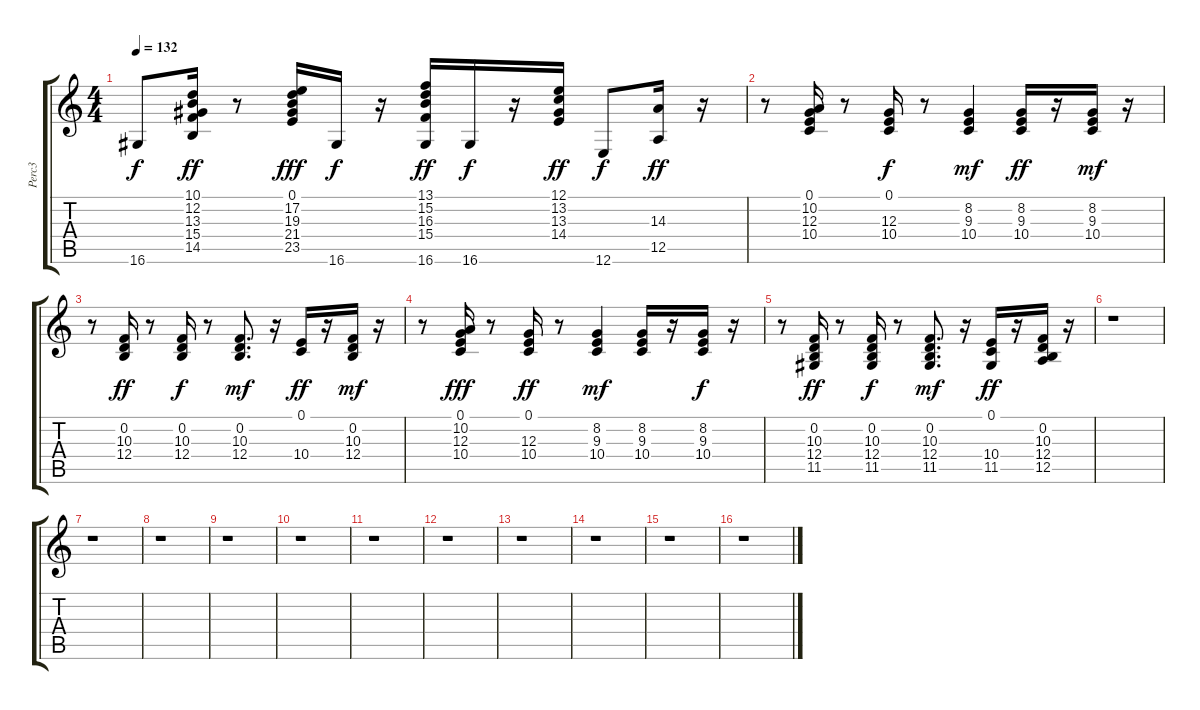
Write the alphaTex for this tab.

\track ("Perc3" "Perc3") {instrument oboe}
\staff {score tabs}
\tuning (E4 B3 G3 D3 A2 E2) {hide}
\ts (4 4)
\tempo 132
\clef g2
\ks c
16.6.8{dy f} (10.1 12.2 13.3 15.4 14.5).16{dy ff} r.8 (0.1 17.2 19.3 21.4 23.5).16{dy fff} 16.6.16{dy f} r.16 (13.1 15.2 16.3 15.4 16.6).16{dy ff} 16.6.16{dy f} r.16 (12.1 13.2 13.3 14.4).16{dy ff} 12.6.8{dy f} (14.3 12.5).16{dy ff} r.16 |
r.8 (0.1 10.2 12.3 10.4).16 r.8 (0.1 12.3 10.4).16{dy f} r.8 (8.2 9.3 10.4).4{dy mf} (8.2 9.3 10.4).16{dy ff} r.16 (8.2 9.3 10.4).16{dy mf} r.16 |
r.8 (0.2 10.3 12.4).16{dy ff} r.8 (0.2 10.3 12.4).16{dy f} r.8 (0.2 10.3 12.4).8{d dy mf} r.16 (0.1 10.4).16{dy ff} r.16 (0.2 10.3 12.4).16{dy mf} r.16 |
r.8 (0.1 10.2 12.3 10.4).16{dy fff} r.8 (0.1 12.3 10.4).16{dy ff} r.8 (8.2 9.3 10.4).4{dy mf} (8.2 9.3 10.4).16 r.16 (8.2 9.3 10.4).16{dy f} r.16 |
r.8 (0.2 10.3 12.4 11.5).16{dy ff} r.8 (0.2 10.3 12.4 11.5).16{dy f} r.8 (0.2 10.3 12.4 11.5).8{d dy mf} r.16 (0.1 10.4 11.5).16{dy ff} r.16 (0.2 10.3 12.4 12.5).16 r.16 |
r.1 |
r.1 |
r.1 |
r.1 |
r.1 |
r.1 |
r.1 |
r.1 |
r.1 |
r.1 |
r.1
